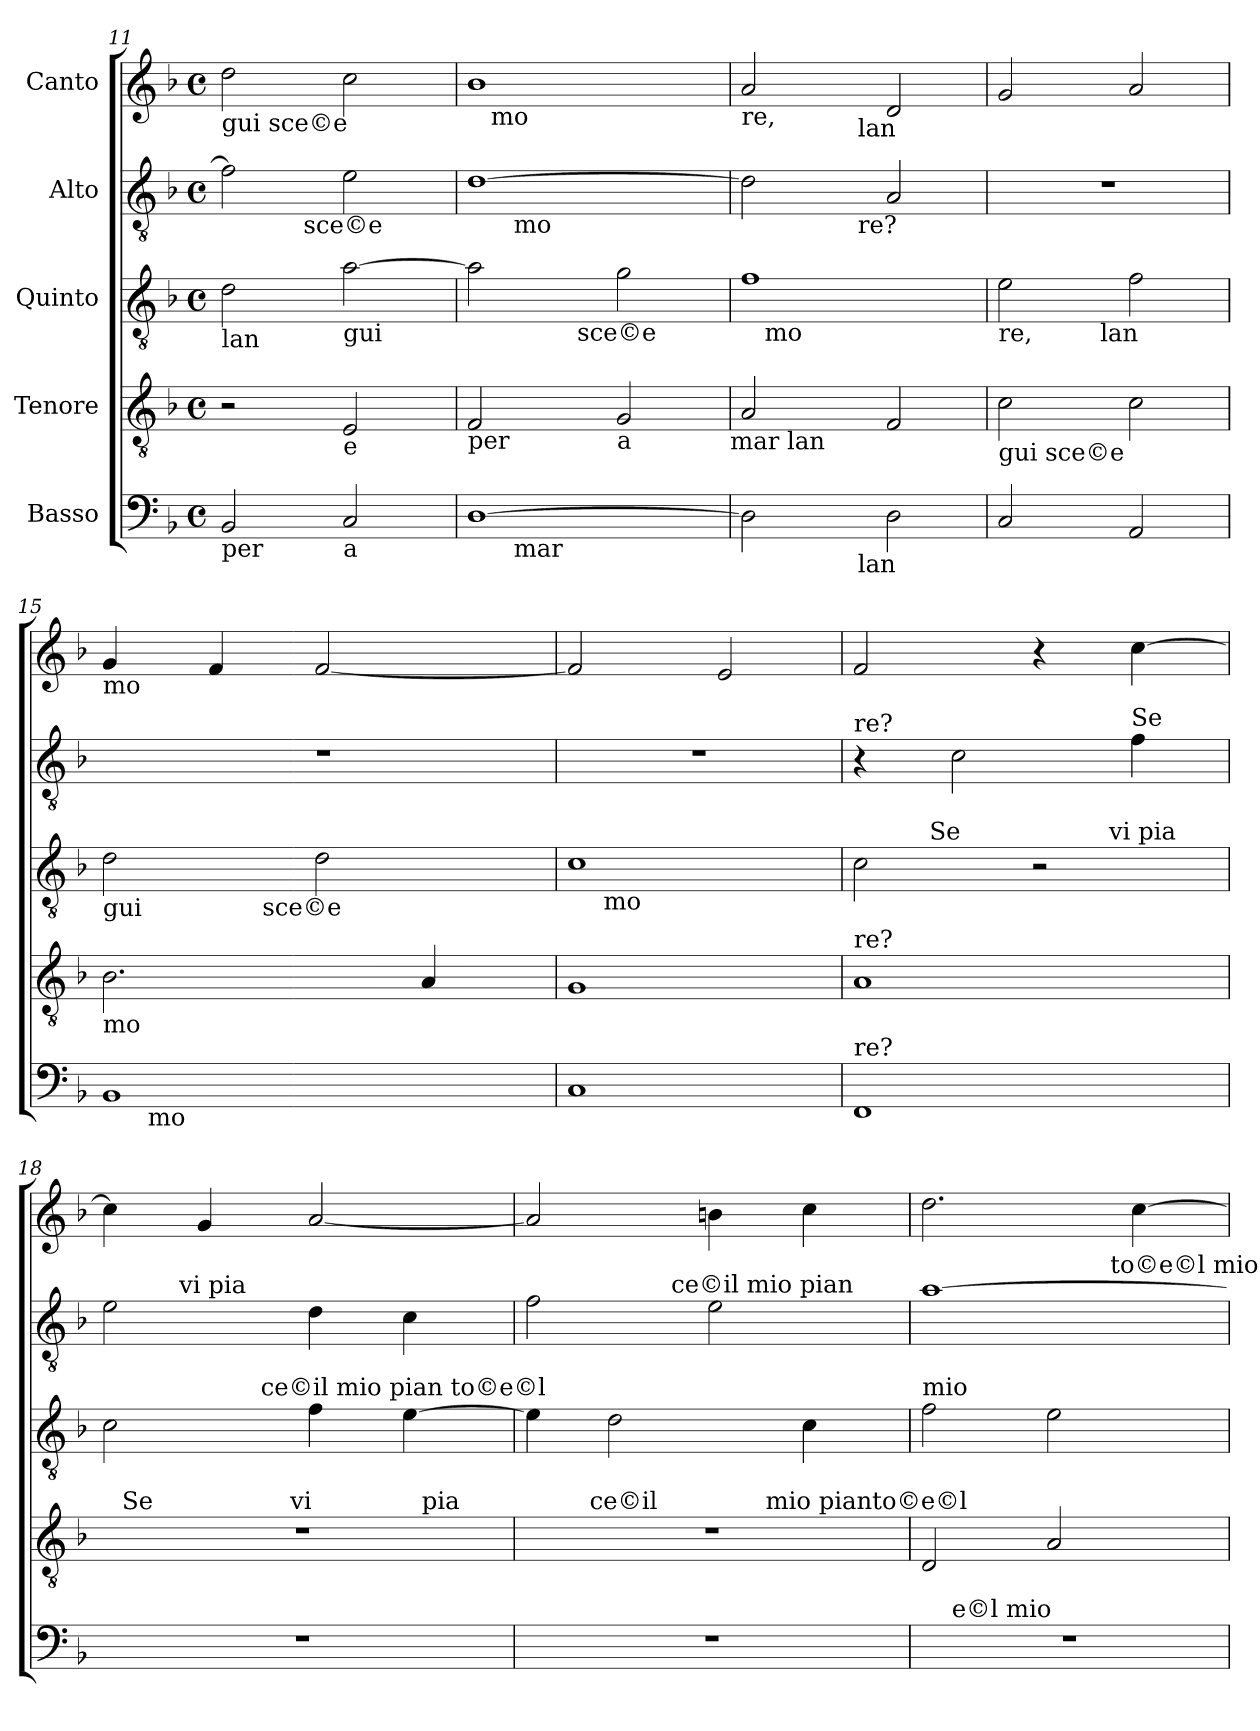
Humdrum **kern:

**kern	**kern	**kern	**kern	**kern
*part5	*part4	*part3	*part2	*part1
*staff5	*staff4	*staff3	*staff2	*staff1
*I"Basso	*I"Tenore	*I"Quinto	*I"Alto	*I"Canto
*clefF4	*clefGv2	*clefGv2	*clefGv2	*clefG2
*ITrd7c12	*	*	*	*
*k[b-]	*k[b-]	*k[b-]	*k[b-]	*k[b-]
*F:	*F:	*F:	*F:	*F:
*M4/4	*M4/4	*M4/4	*M4/4	*M4/4
*met(c)	*met(c)	*met(c)	*met(c)	*met(c)
=11	=11	=11	=11	=11
!	!	!	!	!LO:TX:b:t=gui sce©e
!	!	!LO:TX:b:t=lan	!	!
!LO:TX:b:t=per	!	!	!	!
*	*	*	*^	*
2BBB-/	2r	2d\	2f\]	4ryy	2dd\
.	.	.	.	16.ryy	.
!	!	!	!	!LO:TX:b:t=sce©e	!
.	.	.	.	2ryy	.
!	!	!LO:TX:b:t=gui	!	!	!
!	!LO:TX:b:t=e	!	!	!	!
!LO:TX:b:t=a	!	!	!	!	!
2CC/	2E/	[>2a\	2e\	.	2cc\
.	.	.	.	8ryy	.
.	.	.	.	32ryy	.
=12	=12	=12	=12	=12	=12
!	!LO:TX:b:t=per	!	!	!	!
*^	*	*^	*	*	*^
[>1DD	8ryy	2F/	2a\]	4ryy	[>1d	8ryy	1b-	16ryy
!	!	!	!	!	!	!	!	!LO:TX:b:t=mo
.	.	.	.	.	.	.	.	2...ryy
!	!	!	!	!	!	!LO:TX:b:t=mo	!	!
!	!LO:TX:b:t=mar	!	!	!	!	!	!	!
.	2..ryy	.	.	.	.	2..ryy	.	.
.	.	.	.	16.ryy	.	.	.	.
!	!	!	!	!LO:TX:b:t=sce©e	!	!	!	!
.	.	.	.	2ryy	.	.	.	.
!	!	!LO:TX:b:t=a	!	!	!	!	!	!
.	.	2G/	2g\	.	.	.	.	.
.	.	.	.	8ryy	.	.	.	.
.	.	.	.	32ryy	.	.	.	.
!	!	!LO:TX:b:t=mar lan	!	!	!	!	!	!
=13	=13	=13	=13	=13	=13	=13	=13	=13
!	!	!	!	!	!	!	!LO:TX:b:t=re,	!
2DD\]	4ryy	2A/	1f	16ryy	2d\]	4ryy	2a/	4ryy
!	!	!	!	!LO:TX:b:t=mo	!	!	!	!
.	.	.	.	2...ryy	.	.	.	.
.	8ryy	.	.	.	.	8ryy	.	8ryy
.	32ryy	.	.	.	.	32ryy	.	32ryy
!	!	!	!	!	!	!	!	!LO:TX:b:t=lan
!	!	!	!	!	!	!LO:TX:b:t=re?	!	!
!	!LO:TX:b:t=lan	!	!	!	!	!	!	!
.	2ryy	.	.	.	.	2ryy	.	2ryy
2DD\	.	2F/	.	.	2A/	.	2d/	.
.	16.ryy	.	.	.	.	16.ryy	.	16.ryy
=14	=14	=14	=14	=14	=14	=14	=14	=14
!	!	!	!	!	!	!	!LO:TX:b:t=gui sce©e	!
!	!	!	!LO:TX:b:t=re,	!	!	!	!	!
!	!	!LO:TX:b:t=gui sce©e	!	!	!	!	!	!
!LO:TX:b:t=gui sce©e	!	!	!	!	!	!	!	!
*	*	*	*	*	*v	*v	*	*
*v	*v	*	*	*	*	*v	*v
2CC/	2c\	2e\	4ryy	1r	2g/
.	.	.	8ryy	.	.
.	.	.	32ryy	.	.
!	!	!	!LO:TX:b:t=lan	!	!
.	.	.	2ryy	.	.
2AAA/	2c\	2f\	.	.	2a/
.	.	.	16.ryy	.	.
=15	=15	=15	=15	=15	=15
!	!	!	!	!	!LO:TX:b:t=mo
!	!	!LO:TX:b:t=gui	!	!	!
!	!LO:TX:b:t=mo	!	!	!	!
*^	*	*	*	*	*
1BBB-	16.ryy	2.B-\	2d\	4.ryy	1r	4g/
!	!LO:TX:b:t=mo	!	!	!	!	!
.	2ryy	.	.	.	.	.
.	.	.	.	.	.	4f/
!	!	!	!	!LO:TX:b:t=sce©e	!	!
.	.	.	.	2ryy	.	.
.	.	.	2d\	.	.	[<2f/
.	4ryy	.	.	.	.	.
.	.	4A/	.	.	.	.
.	8ryy	.	.	.	.	.
.	.	.	.	8ryy	.	.
.	32ryy	.	.	.	.	.
*v	*v	*	*	*	*	*
=16	=16	=16	=16	=16	=16
1CC	1G	1c	16ryy	1r	2f/]
!	!	!	!LO:TX:b:t=mo	!	!
.	.	.	2...ryy	.	.
.	.	.	.	.	2e/
!!LO:LB:g=z
=17	=17	=17	=17	=17	=17
!	!	!	!	!LO:TX:a:t=re?	!
!	!LO:TX:a:t=re?	!	!	!	!
!LO:TX:a:t=re?	!	!	!	!	!
1FFF	1A	2c\	8..ryy	4r	2f/
!	!	!	!LO:TX:a:t=Se	!	!
.	.	.	2ryy	.	.
.	.	.	.	2c\	.
.	.	2r	.	.	4r
!	!	!	!LO:TX:a:t=vi pia	!	!
.	.	.	4ryy	.	.
!	!	!	!	!LO:TX:a:t=Se	!
.	.	.	.	4f\	[>4cc\
.	.	.	32ryy	.	.
=18	=18	=18	=18	=18	=18
*	*^	*	*	*^	*
*	*	*^	*	*	*	*	*
*	*	*	*^	*	*	*	*	*
1r	1r	32ryy	4...ryy	2ryy	2c\	4ryy	2e\	8..ryy	4cc\]
!	!	!LO:TX:a:t=Se	!	!	!	!	!	!	!
.	.	2ryy	.	.	.	.	.	.	.
!	!	!	!	!	!	!	!	!LO:TX:a:t=vi pia	!
.	.	.	.	.	.	.	.	2ryy	.
.	.	.	.	.	.	8ryy	.	.	4g/
.	.	.	.	.	.	32ryy	.	.	.
!	!	!	!	!	!	!LO:TX:a:t=ce©il mio pian to©e©l	!	!	!
.	.	.	.	.	.	2ryy	.	.	.
!	!	!	!LO:TX:a:t=vi	!	!	!	!	!	!
.	.	.	2ryy	.	.	.	.	.	.
.	.	.	.	4ryy	4f\	.	4d\	.	[<2a/
.	.	4...ryy	.	.	.	.	.	.	.
.	.	.	.	.	.	.	.	4ryy	.
.	.	.	.	32ryy	[>4e\	.	4c\	.	.
!	!	!	!	!LO:TX:a:t=pia	!	!	!	!	!
.	.	.	.	8..ryy	.	.	.	.	.
.	.	.	.	.	.	16.ryy	.	.	.
.	.	.	32ryy	.	.	.	.	32ryy	.
*	*	*	*v	*v	*	*	*	*	*
*	*	*	*	*v	*v	*	*	*
=19	=19	=19	=19	=19	=19	=19	=19
1r	1r	8..ryy	2ryy	4e\]	2f\	4ryy	2a/]
!	!	!LO:TX:a:t=ce©il	!	!	!	!	!
.	.	2ryy	.	.	.	.	.
.	.	.	.	2d\	.	8ryy	.
.	.	.	.	.	.	32ryy	.
!	!	!	!	!	!	!LO:TX:a:t=ce©il mio pian	!
.	.	.	.	.	.	2ryy	.
.	.	.	8.ryy	.	2e\	.	4bn\
!	!	!	!LO:TX:a:t=mio pianto©e©l	!	!	!	!
.	.	.	4ryy	.	.	.	.
.	.	4ryy	.	.	.	.	.
.	.	.	.	4c\	.	.	4cc\
.	.	.	.	.	.	16.ryy	.
.	.	.	16ryy	.	.	.	.
.	.	32ryy	.	.	.	.	.
=20	=20	=20	=20	=20	=20	=20	=20
!	!	!	!	!LO:TX:a:t=mio	!	!	!
*^	*v	*v	*v	*	*	*	*
1r	16ryy	2D/	2f\	[>1a	2ryy	2.dd\
!	!LO:TX:a:t=e©l mio	!	!	!	!	!
.	2...ryy	.	.	.	.	.
.	.	2A/	2e\	.	8..ryy	.
!	!	!	!	!	!LO:TX:a:t=to©e©l mio	!
.	.	.	.	.	4ryy	.
.	.	.	.	.	.	[>4cc\
.	.	.	.	.	32ryy	.
!LO:TX:a:t=mar	!	!	!	!	!	!
*v	*v	*	*	*v	*v	*
=	=	=	=	=
*-	*-	*-	*-	*-
